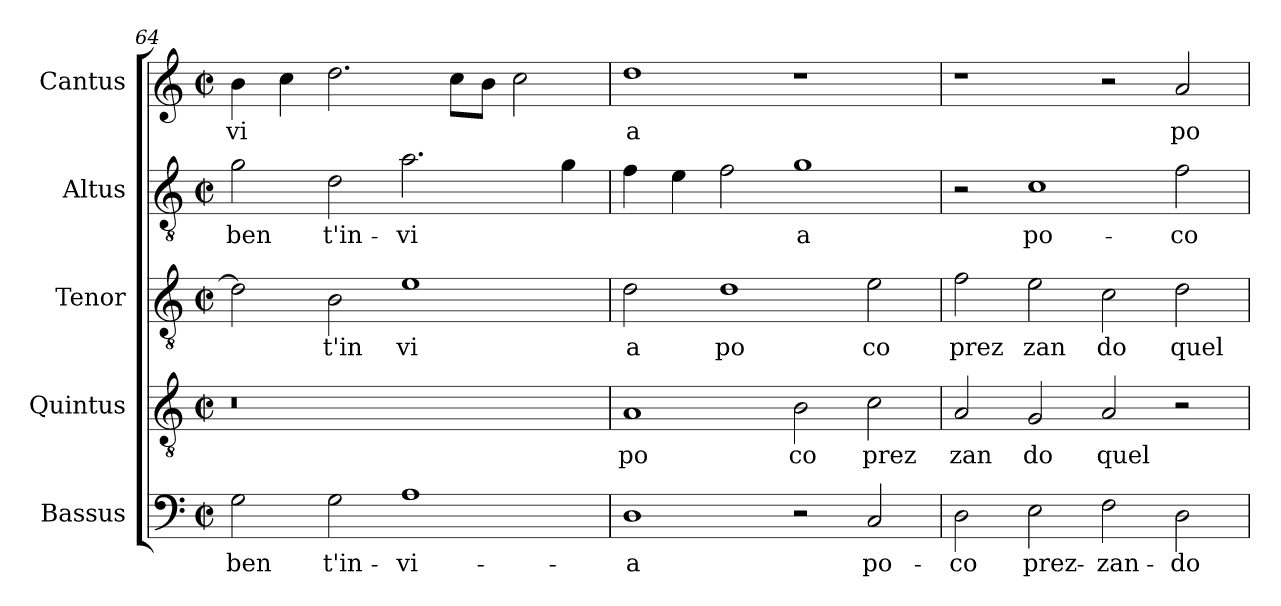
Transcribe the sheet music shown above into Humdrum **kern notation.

**kern	**text	**kern	**text	**kern	**text	**kern	**text	**kern	**text
*part5	*part5	*part4	*part4	*part3	*part3	*part2	*part2	*part1	*part1
*staff5	*staff5	*staff4	*staff4	*staff3	*staff3	*staff2	*staff2	*staff1	*staff1
*I"Bassus	*	*I"Quintus	*	*I"Tenor	*	*I"Altus	*	*I"Cantus	*
*clefF4	*	*clefGv2	*	*clefGv2	*	*clefGv2	*	*clefG2	*
*k[]	*	*k[]	*	*k[]	*	*k[]	*	*k[]	*
*C:	*	*C:	*	*C:	*	*C:	*	*C:	*
*M2/2	*	*M2/2	*	*M2/2	*	*M2/2	*	*M2/2	*
*met(c|)	*	*met(c|)	*	*met(c|)	*	*met(c|)	*	*met(c|)	*
=64	=64	=64	=64	=64	=64	=64	=64	=64	=64
!	!LO:LY:b:cj	!	!	!	!LO:LY:b:cj	!	!LO:LY:b:cj	!	!LO:LY:b:cj
2G\	ben	0r	.	2d\]	.	2g\	ben	4b\	vi
!	!	!	!	!	!	!	!	!	!LO:LY:b:cj
.	.	.	.	.	.	.	.	4cc\	.
!	!LO:LY:b:cj	!	!	!	!LO:LY:b:cj	!	!LO:LY:b:cj	!	!LO:LY:b:cj
2G\	t'in-	.	.	2B\	t'in	2d\	t'in-	2.dd\	.
!	!LO:LY:b:cj	!	!	!	!LO:LY:b:cj	!	!LO:LY:b:cj	!	!
1A	-vi-	.	.	1e	vi	2.a\	-vi-	.	.
!	!	!	!	!	!	!	!	!	!LO:LY:b:cj
.	.	.	.	.	.	.	.	8cc\L	.
!	!	!	!	!	!	!	!	!	!LO:LY:b:cj
.	.	.	.	.	.	.	.	8b\J	.
!	!	!	!	!	!	!	!	!	!LO:LY:b:cj
.	.	.	.	.	.	.	.	2cc\	.
!	!	!	!	!	!	!	!LO:LY:b:cj	!	!
.	.	.	.	.	.	4g\	--	.	.
=65	=65	=65	=65	=65	=65	=65	=65	=65	=65
!	!LO:LY:b:cj	!	!LO:LY:b	!	!LO:LY:b:cj	!	!LO:LY:b:cj	!	!LO:LY:b:cj
1D	-a	1A	po	2d\	a	4f\	--	1dd	a
!	!	!	!	!	!	!	!LO:LY:b:cj	!	!
.	.	.	.	.	.	4e\	--	.	.
!	!	!	!	!	!LO:LY:b:cj	!	!LO:LY:b:cj	!	!
.	.	.	.	1d	po	2f\	--	.	.
!	!	!	!LO:LY:b	!	!	!	!LO:LY:b:cj	!	!
2r	.	2B\	co	.	.	1g	-a	1r	.
!	!LO:LY:b:cj	!	!LO:LY:b	!	!LO:LY:b:cj	!	!	!	!
2C/	po-	2c\	prez	2e\	co	.	.	.	.
=66	=66	=66	=66	=66	=66	=66	=66	=66	=66
!	!LO:LY:b:cj	!	!LO:LY:b	!	!LO:LY:b:cj	!	!	!	!
2D\	-co	2A/	zan	2f\	prez	2r	.	1r	.
!	!LO:LY:b:cj	!	!LO:LY:b	!	!LO:LY:b:cj	!	!LO:LY:b:cj	!	!
2E\	prez-	2G/	do	2e\	zan	1c	po-	.	.
!	!LO:LY:b:cj	!	!LO:LY:b	!	!LO:LY:b:cj	!	!	!	!
2F\	-zan-	2A/	quel	2c\	do	.	.	2r	.
!	!LO:LY:b:cj	!	!	!	!LO:LY:b:cj	!	!LO:LY:b:cj	!	!LO:LY:b:cj
2D\	-do	2r	.	2d\	quel	2f\	-co	2a/	po
=	=	=	=	=	=	=	=	=	=
*-	*-	*-	*-	*-	*-	*-	*-	*-	*-
